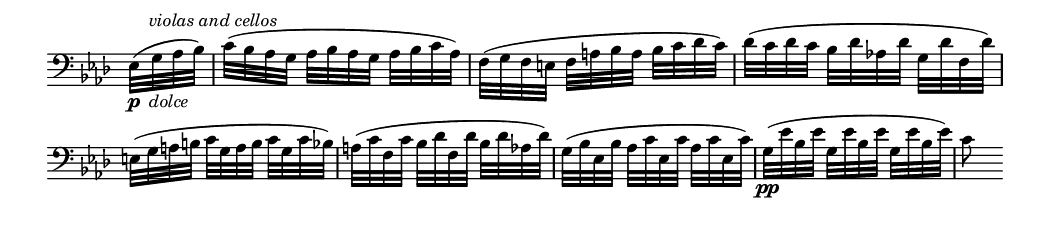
\version "2.24.0"
\include "../template-1.ly"

#(set! paper-alist (cons '("my size" . (cons (* 7 in) (* 1.5 in))) paper-alist))

#(set-global-staff-size 15)

\paper {
  #(set-paper-size "my size" )
}

\layout {
  \context {
    \Staff
    \remove "Time_signature_engraver"
  }
}

circle =
  \once \override NoteHead.stencil = #(lambda (grob)
                                      (let* ((note (ly:note-head::print grob))
                                             (combo-stencil (ly:stencil-add
                                                             note
                                                             (circle-stencil note 0.1 0.8))))
                                        (ly:make-stencil (ly:stencil-expr combo-stencil)
                                          (ly:stencil-extent note X)
                                          (ly:stencil-extent note Y))))

global = {
  \key aes \major
  \time 3/8
  \partial 8
}

right = \relative c {
  \clef bass
  \global
  \setAnalysisBracket #blue
  \set Timing.beamExceptions = #'()
  \set Timing.baseMoment = #(ly:make-moment 1/8)
  \set Timing.beatStructure = 1,1,1
  \once \override TextScript.X-offset = #2.5
  \once \override TextScript.padding = #1
  es32 \p _\markup \italic { dolce } ^\markup \italic { violas and cellos }
    (g aes bes)
  c (bes aes g aes bes aes g aes bes c aes)
  f (g f e f a bes a bes c des c)
  des (c des c bes des aes! des g, des' f, des')
  e, (g a b c g a b c g c bes)
  a (c f, c' bes des f, des' bes des aes! des)
  g, (bes es, bes' aes c es, c' aes c es, c')
  g \pp (es' bes es g, es' bes es g, es' bes es)
  c8 s16 \bar " "
}

\score {
  <<
    \new Staff = "right" \with {
      midiInstrument = "acoustic grand"
      %\remove Time_signature_engraver
      instrumentName = " "
    } \right
  >>

  \layout { }
  \midi {
    \tempo 8=110
  }
}
